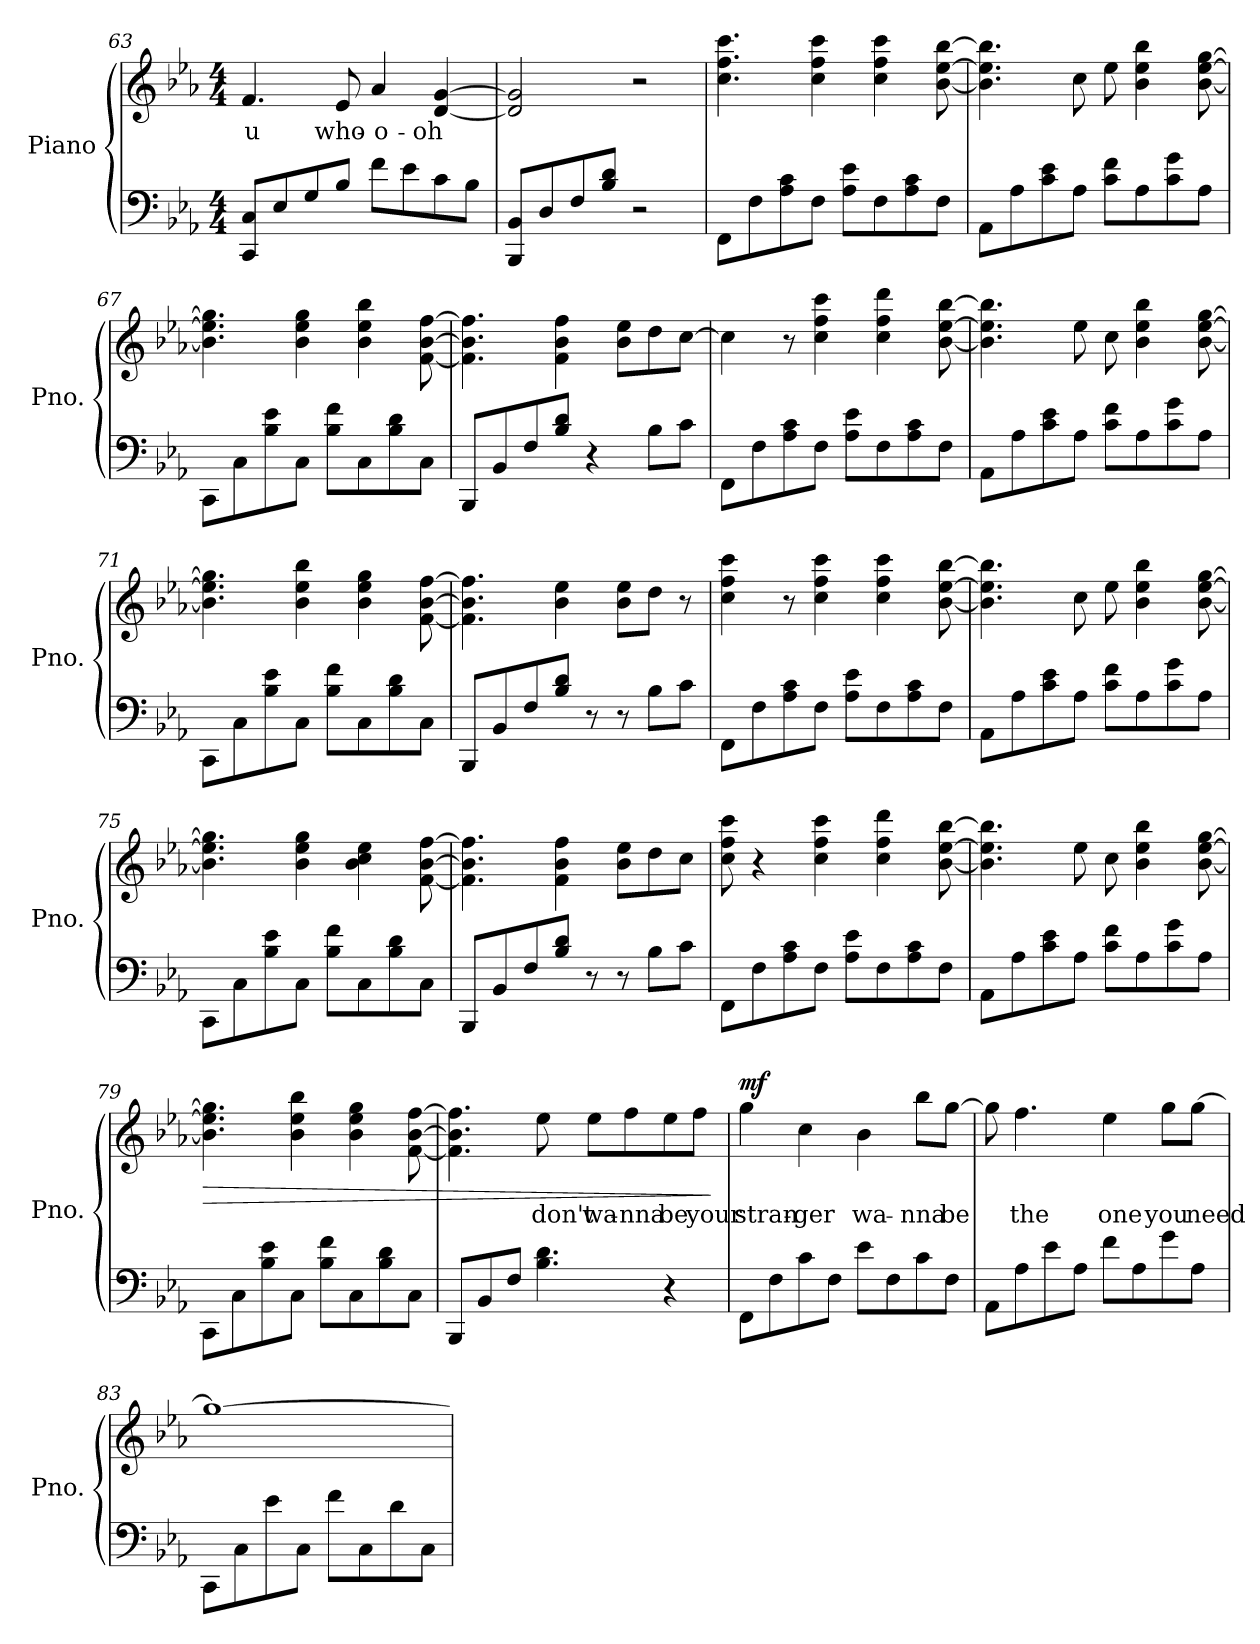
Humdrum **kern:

**kern	**kern	**text	**dynam
*part1	*part1	*part1	*part1
*staff2	*staff1	*staff1	*staff1/2
*I"Piano	*	*	*
*I'Pno.	*	*	*
*clefF4	*clefG2	*	*
*k[b-e-a-]	*k[b-e-a-]	*	*
*M4/4	*M4/4	*	*
=63	=63	=63	=63
!	!	!LO:LY:b	!
8CC/ 8C/L	4.f/	-u	.
8E-/	.	.	.
8G/	.	.	.
!	!	!LO:LY:b	!
8B-/J	8e-/	who-	.
!	!	!LO:LY:b	!
8f\L	4a-/	-o-	.
8e-\	.	.	.
!	!	!LO:LY:b	!
8c\	[4d/ [4g/	-oh	.
8B-\J	.	.	.
!!LO:PB:g=z
=64	=64	=64	=64
8BBB-/ 8BB-/L	2d/] 2g/]	.	.
8D/	.	.	.
8F/	.	.	.
8B-/ 8d/J	.	.	.
2r	2r	.	.
=65	=65	=65	=65
8FF\L	4.cc\ 4.ff\ 4.ccc\	.	.
8F\	.	.	.
8A-\ 8c\	.	.	.
8F\J	4cc\ 4ff\ 4ccc\	.	.
8A-\ 8e-\L	.	.	.
8F\	4cc\ 4ff\ 4ccc\	.	.
8A-\ 8c\	.	.	.
8F\J	[8b-\ [8ee-\ [8bb-\	.	.
=66	=66	=66	=66
8AA-\L	4.b-\] 4.ee-\] 4.bb-\]	.	.
8A-\	.	.	.
8c\ 8e-\	.	.	.
8A-\J	8cc\	.	.
8c\ 8f\L	8ee-\	.	.
8A-\	4b-\ 4ee-\ 4bb-\	.	.
8c\ 8g\	.	.	.
8A-\J	[8b-\ [8ee-\ [8gg\	.	.
=67	=67	=67	=67
8CC\L	4.b-\] 4.ee-\] 4.gg\]	.	.
8C\	.	.	.
8B-\ 8e-\	.	.	.
8C\J	4b-\ 4ee-\ 4gg\	.	.
8B-\ 8f\L	.	.	.
8C\	4b-\ 4ee-\ 4bb-\	.	.
8B-\ 8d\	.	.	.
8C\J	[8f\ [8b-\ [8ff\	.	.
=68	=68	=68	=68
8BBB-/L	4.f\] 4.b-\] 4.ff\]	.	.
8BB-/	.	.	.
8F/	.	.	.
8B-/ 8d/J	4f\ 4b-\ 4ff\	.	.
4r	.	.	.
.	8b-\ 8ee-\L	.	.
8B-\L	8dd\	.	.
8c\J	[8cc\J	.	.
!!LO:LB:g=z
=69	=69	=69	=69
8FF\L	4cc\]	.	.
8F\	.	.	.
8A-\ 8c\	8r	.	.
8F\J	4cc\ 4ff\ 4ccc\	.	.
8A-\ 8e-\L	.	.	.
8F\	4cc\ 4ff\ 4ddd\	.	.
8A-\ 8c\	.	.	.
8F\J	[8b-\ [8ee-\ [8bb-\	.	.
=70	=70	=70	=70
8AA-\L	4.b-\] 4.ee-\] 4.bb-\]	.	.
8A-\	.	.	.
8c\ 8e-\	.	.	.
8A-\J	8ee-\	.	.
8c\ 8f\L	8cc\	.	.
8A-\	4b-\ 4ee-\ 4bb-\	.	.
8c\ 8g\	.	.	.
8A-\J	[8b-\ [8ee-\ [8gg\	.	.
=71	=71	=71	=71
8CC\L	4.b-\] 4.ee-\] 4.gg\]	.	.
8C\	.	.	.
8B-\ 8e-\	.	.	.
8C\J	4b-\ 4ee-\ 4bb-\	.	.
8B-\ 8f\L	.	.	.
8C\	4b-\ 4ee-\ 4gg\	.	.
8B-\ 8d\	.	.	.
8C\J	[8f\ [8b-\ [8ff\	.	.
=72	=72	=72	=72
8BBB-/L	4.f\] 4.b-\] 4.ff\]	.	.
8BB-/	.	.	.
8F/	.	.	.
8B-/ 8d/J	4b-\ 4ee-\	.	.
8r	.	.	.
8r	8b-\ 8ee-\L	.	.
8B-\L	8dd\J	.	.
8c\J	8r	.	.
=73	=73	=73	=73
8FF\L	4cc\ 4ff\ 4ccc\	.	.
8F\	.	.	.
8A-\ 8c\	8r	.	.
8F\J	4cc\ 4ff\ 4ccc\	.	.
8A-\ 8e-\L	.	.	.
8F\	4cc\ 4ff\ 4ccc\	.	.
8A-\ 8c\	.	.	.
8F\J	[8b-\ [8ee-\ [8bb-\	.	.
!!LO:LB:g=z
=74	=74	=74	=74
8AA-\L	4.b-\] 4.ee-\] 4.bb-\]	.	.
8A-\	.	.	.
8c\ 8e-\	.	.	.
8A-\J	8cc\	.	.
8c\ 8f\L	8ee-\	.	.
8A-\	4b-\ 4ee-\ 4bb-\	.	.
8c\ 8g\	.	.	.
8A-\J	[8b-\ [8ee-\ [8gg\	.	.
=75	=75	=75	=75
8CC\L	4.b-\] 4.ee-\] 4.gg\]	.	.
8C\	.	.	.
8B-\ 8e-\	.	.	.
8C\J	4b-\ 4ee-\ 4gg\	.	.
8B-\ 8f\L	.	.	.
8C\	4b-\ 4cc\ 4ee-\	.	.
8B-\ 8d\	.	.	.
8C\J	[8f\ [8b-\ [8ff\	.	.
=76	=76	=76	=76
8BBB-/L	4.f\] 4.b-\] 4.ff\]	.	.
8BB-/	.	.	.
8F/	.	.	.
8B-/ 8d/J	4f\ 4b-\ 4ff\	.	.
8r	.	.	.
8r	8b-\ 8ee-\L	.	.
8B-\L	8dd\	.	.
8c\J	8cc\J	.	.
=77	=77	=77	=77
8FF\L	8cc\ 8ff\ 8ccc\	.	.
8F\	4r	.	.
8A-\ 8c\	.	.	.
8F\J	4cc\ 4ff\ 4ccc\	.	.
8A-\ 8e-\L	.	.	.
8F\	4cc\ 4ff\ 4ddd\	.	.
8A-\ 8c\	.	.	.
8F\J	[8b-\ [8ee-\ [8bb-\	.	.
=78	=78	=78	=78
8AA-\L	4.b-\] 4.ee-\] 4.bb-\]	.	.
8A-\	.	.	.
8c\ 8e-\	.	.	.
8A-\J	8ee-\	.	.
8c\ 8f\L	8cc\	.	.
8A-\	4b-\ 4ee-\ 4bb-\	.	.
8c\ 8g\	.	.	.
8A-\J	[8b-\ [8ee-\ [8gg\	.	.
!!LO:LB:g=z
=79	=79	=79	=79
!	!	!	!LO:HP:b
8CC\L	4.b-\] 4.ee-\] 4.gg\]	.	>
8C\	.	.	.
8B-\ 8e-\	.	.	.
8C\J	4b-\ 4ee-\ 4bb-\	.	.
8B-\ 8f\L	.	.	.
8C\	4b-\ 4ee-\ 4gg\	.	.
8B-\ 8d\	.	.	.
8C\J	[8f\ [8b-\ [8ff\	.	.
=80	=80	=80	=80
8BBB-/L	4.f\] 4.b-\] 4.ff\]	.	.
8BB-/	.	.	.
8F/J	.	.	.
!	!	!LO:LY:b	!
4.B-\ 4.d\	8ee-\	don't	.
!	!	!LO:LY:b	!
.	8ee-\L	wa-	.
!	!	!LO:LY:b	!
.	8ff\	-nna	.
!	!	!LO:LY:b	!
4r	8ee-\	be	.
!	!	!LO:LY:b	!
.	8ff\J	your	.
.	.	.	]
=81	=81	=81	=81
!	!	!LO:LY:b	!LO:DY:b
8FF\L	4gg\	stran-	mf
8F\	.	.	.
!	!	!LO:LY:b	!
8c\	4cc\	-ger	.
8F\J	.	.	.
!	!	!LO:LY:b	!
8e-\L	4b-\	wa-	.
8F\	.	.	.
!	!	!LO:LY:b	!
8c\	8bb-\L	-nna	.
!	!	!LO:LY:b	!
8F\J	[8gg\J	be	.
=82	=82	=82	=82
8AA-\L	8gg\]	.	.
!	!	!LO:LY:b	!
8A-\	4.ff\	the	.
8e-\	.	.	.
8A-\J	.	.	.
!	!	!LO:LY:b	!
8f\L	4ee-\	one	.
8A-\	.	.	.
!	!	!LO:LY:b	!
8g\	8gg\L	you	.
!	!	!LO:LY:b	!
8A-\J	[8gg\J	need	.
!!LO:LB:g=z
=83	=83	=83	=83
8CC\L	1gg_	.	.
8C\	.	.	.
8e-\	.	.	.
8C\J	.	.	.
8f\L	.	.	.
8C\	.	.	.
8d\	.	.	.
8C\J	.	.	.
=	=	=	=
*-	*-	*-	*-
